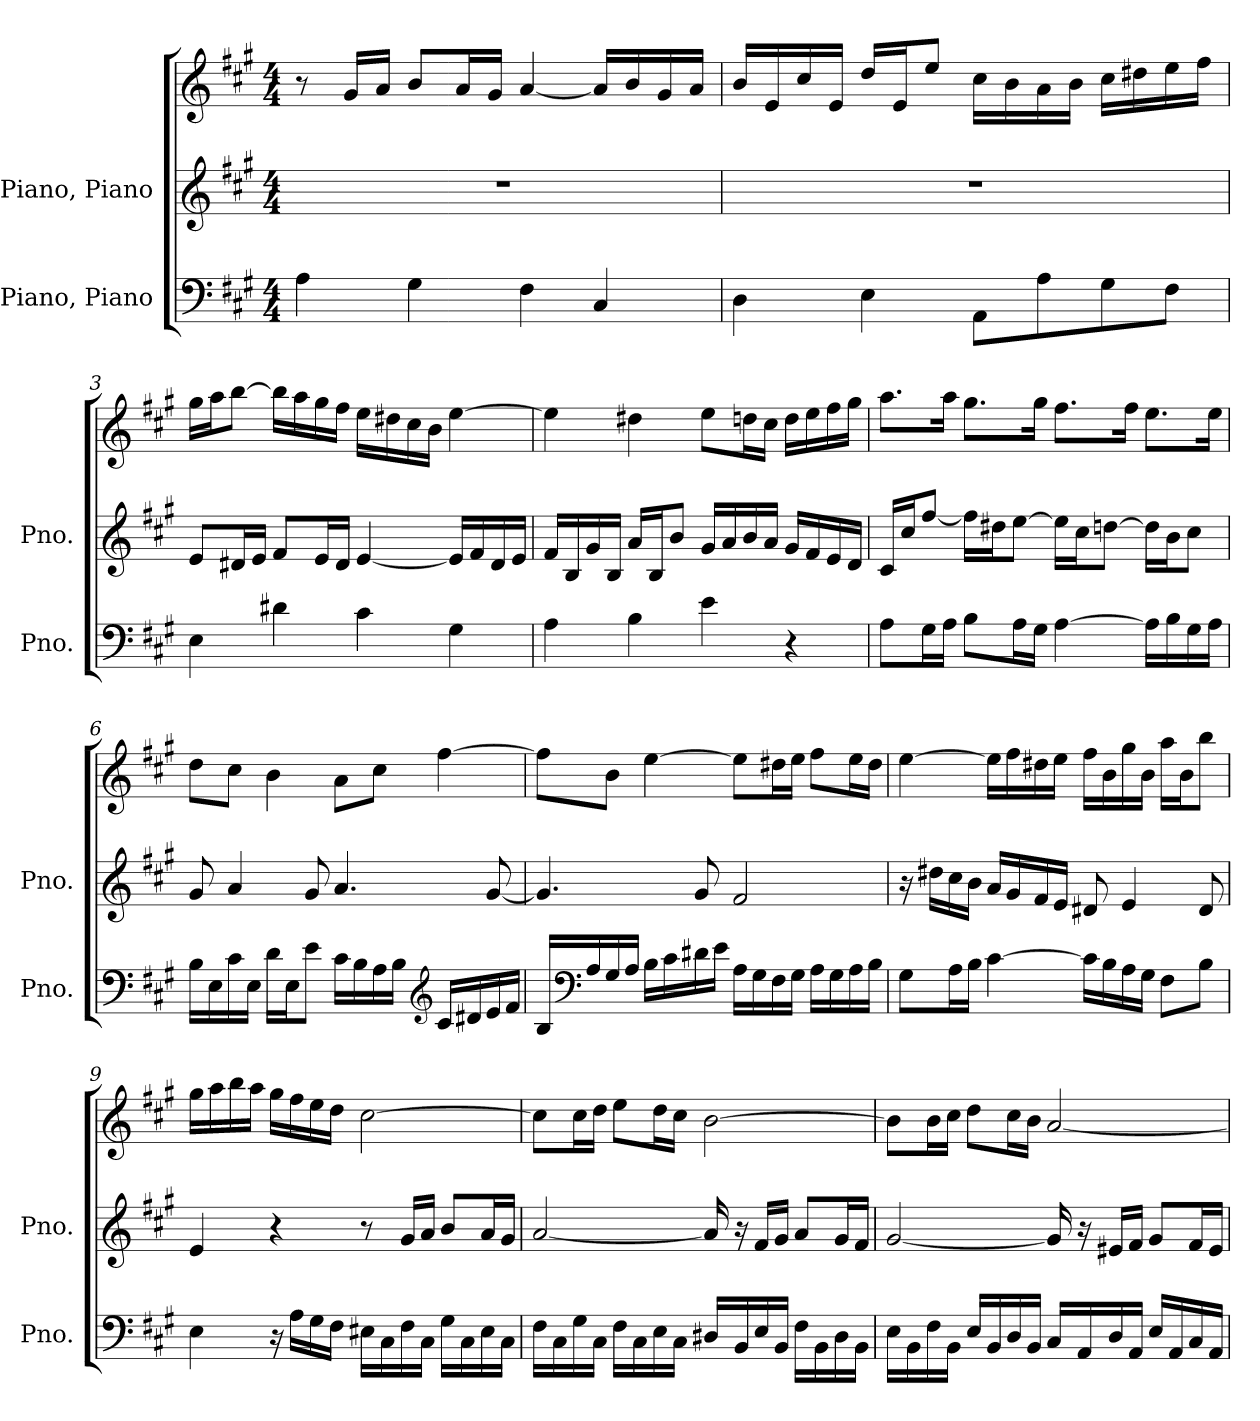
**kern	**kern	**kern
*part2	*part1	*part1
*staff3	*staff2	*staff1
*I"Piano, Piano	*I"Piano, Piano	*
*I'Pno.	*I'Pno.	*
*clefF4	*clefG2	*clefG2
*k[f#c#g#]	*k[f#c#g#]	*k[f#c#g#]
*M4/4	*M4/4	*M4/4
*MM120	*MM120	*MM120
=1	=1	=1
4A\	1r	8r
.	.	16g#/LL
.	.	16a/JJ
4G#\	.	8b/L
.	.	16a/L
.	.	16g#/JJ
4F#\	.	[4a/
4C#/	.	16a/LL]
.	.	16b/
.	.	16g#/
.	.	16a/JJ
=2	=2	=2
4D\	1r	16b/LL
.	.	16e/
.	.	16cc#/
.	.	16e/JJ
4E\	.	16dd/LL
.	.	16e/J
.	.	8ee/J
8AA\L	.	16cc#\LL
.	.	16b\
8A\	.	16a\
.	.	16b\JJ
8G#\	.	16cc#\LL
.	.	16dd#X\
8F#\J	.	16ee\
.	.	16ff#\JJ
!!LO:LB:g=z
=3	=3	=3
4E\	8e/L	16gg#\LL
.	.	16aa\J
.	16d#X/L	[8bb\J
.	16e/JJ	.
4d#X\	8f#/L	16bb\LL]
.	.	16aa\
.	16e/L	16gg#\
.	16d#/JJ	16ff#\JJ
4c#\	[4e/	16ee\LL
.	.	16dd#X\
.	.	16cc#\
.	.	16b\JJ
4G#\	16e/LL]	[4ee\
.	16f#/	.
.	16d#/	.
.	16e/JJ	.
=4	=4	=4
4A\	16f#/LL	4ee\]
.	16B/	.
.	16g#/	.
.	16B/JJ	.
4B\	16a/LL	4dd#X\
.	16B/J	.
.	8b/J	.
4e\	16g#/LL	8ee\L
.	16a/	.
.	16b/	16ddn\L
.	16a/JJ	16cc#\JJ
4r	16g#/LL	16dd\LL
.	16f#/	16ee\
.	16e/	16ff#\
.	16d/JJ	16gg#\JJ
!!LO:LB:g=z
=5	=5	=5
8A\L	16c#/LL	8.aa\L
.	16cc#/J	.
16G#\L	[8ff#/J	.
16A\JJ	.	16aa\Jk
8B\L	16ff#\LL]	8.gg#\L
.	16dd#X\J	.
16A\L	[8ee\J	.
16G#\JJ	.	16gg#\Jk
[4A\	16ee\LL]	8.ff#\L
.	16cc#\J	.
.	[8ddn\J	.
.	.	16ff#\Jk
16A\LL]	16dd\LL]	8.ee\L
16B\	16b\J	.
16G#\	8cc#\J	.
16A\JJ	.	16ee\Jk
=6	=6	=6
16B\LL	8g#/	8dd\L
16E\	.	.
16c#\	4a/	8cc#\J
16E\JJ	.	.
16d\LL	.	4b\
16E\J	.	.
8e\J	8g#/	.
16c#\LL	4.a/	8a\L
16B\	.	.
16A\	.	8cc#\J
16B\JJ	.	.
*clefG2	*	*
16c#/LL	.	[4ff#\
16d#X/	.	.
16e/	[8g#/	.
16f#/JJ	.	.
!!LO:LB:g=z
=7	=7	=7
16B/LL	4.g#/]	8ff#\L]
*clefF4	*	*
16A/	.	.
16G#/	.	8b\J
16A/JJ	.	.
16B\LL	.	[4ee\
16c#\	.	.
16d#X\	8g#/	.
16e\JJ	.	.
16A\LL	2f#/	8ee\L]
16G#\	.	.
16F#\	.	16dd#X\L
16G#\JJ	.	16ee\JJ
16A\LL	.	8ff#\L
16G#\	.	.
16A\	.	16ee\L
16B\JJ	.	16dd#\JJ
=8	=8	=8
8G#\L	16r	[4ee\
.	16dd#X\LL	.
16A\L	16cc#\	.
16B\JJ	16b\JJ	.
[4c#\	16a/LL	16ee\LL]
.	16g#/	16ff#\
.	16f#/	16dd#X\
.	16e/JJ	16ee\JJ
16c#\LL]	8d#X/	16ff#\LL
16B\	.	16b\
16A\	4e/	16gg#\
16G#\JJ	.	16b\JJ
8F#\L	.	16aa\LL
.	.	16b\J
8B\J	8d#/	8bb\J
!!LO:PB:g=z
=9	=9	=9
4E\	4e/	16gg#\LL
.	.	16aa\
.	.	16bb\
.	.	16aa\JJ
16r	4r	16gg#\LL
16A\LL	.	16ff#\
16G#\	.	16ee\
16F#\JJ	.	16dd\JJ
16E#X\LL	8r	[2cc#\
16C#\	.	.
16F#\	16g#/LL	.
16C#\JJ	16a/JJ	.
16G#\LL	8b/L	.
16C#\	.	.
16E#\	16a/L	.
16C#\JJ	16g#/JJ	.
=10	=10	=10
16F#\LL	[2a/	8cc#\L]
16C#\	.	.
16G#\	.	16cc#\L
16C#\JJ	.	16dd\JJ
16F#\LL	.	8ee\L
16C#\	.	.
16E\	.	16dd\L
16C#\JJ	.	16cc#\JJ
16D#X/LL	16a/]	[2b\
16BB/	16r	.
16E/	16f#/LL	.
16BB/JJ	16g#/JJ	.
16F#\LL	8a/L	.
16BB\	.	.
16D#\	16g#/L	.
16BB\JJ	16f#/JJ	.
!!LO:LB:g=z
=11	=11	=11
16E\LL	[2g#/	8b\L]
16BB\	.	.
16F#\	.	16b\L
16BB\JJ	.	16cc#\JJ
16E/LL	.	8dd\L
16BB/	.	.
16D/	.	16cc#\L
16BB/JJ	.	16b\JJ
16C#/LL	16g#/]	[2a/
16AA/	16r	.
16D/	16e#X/LL	.
16AA/JJ	16f#/JJ	.
16E/LL	8g#/L	.
16AA/	.	.
16C#/	16f#/L	.
16AA/JJ	16e#/JJ	.
=	=	=
*-	*-	*-
